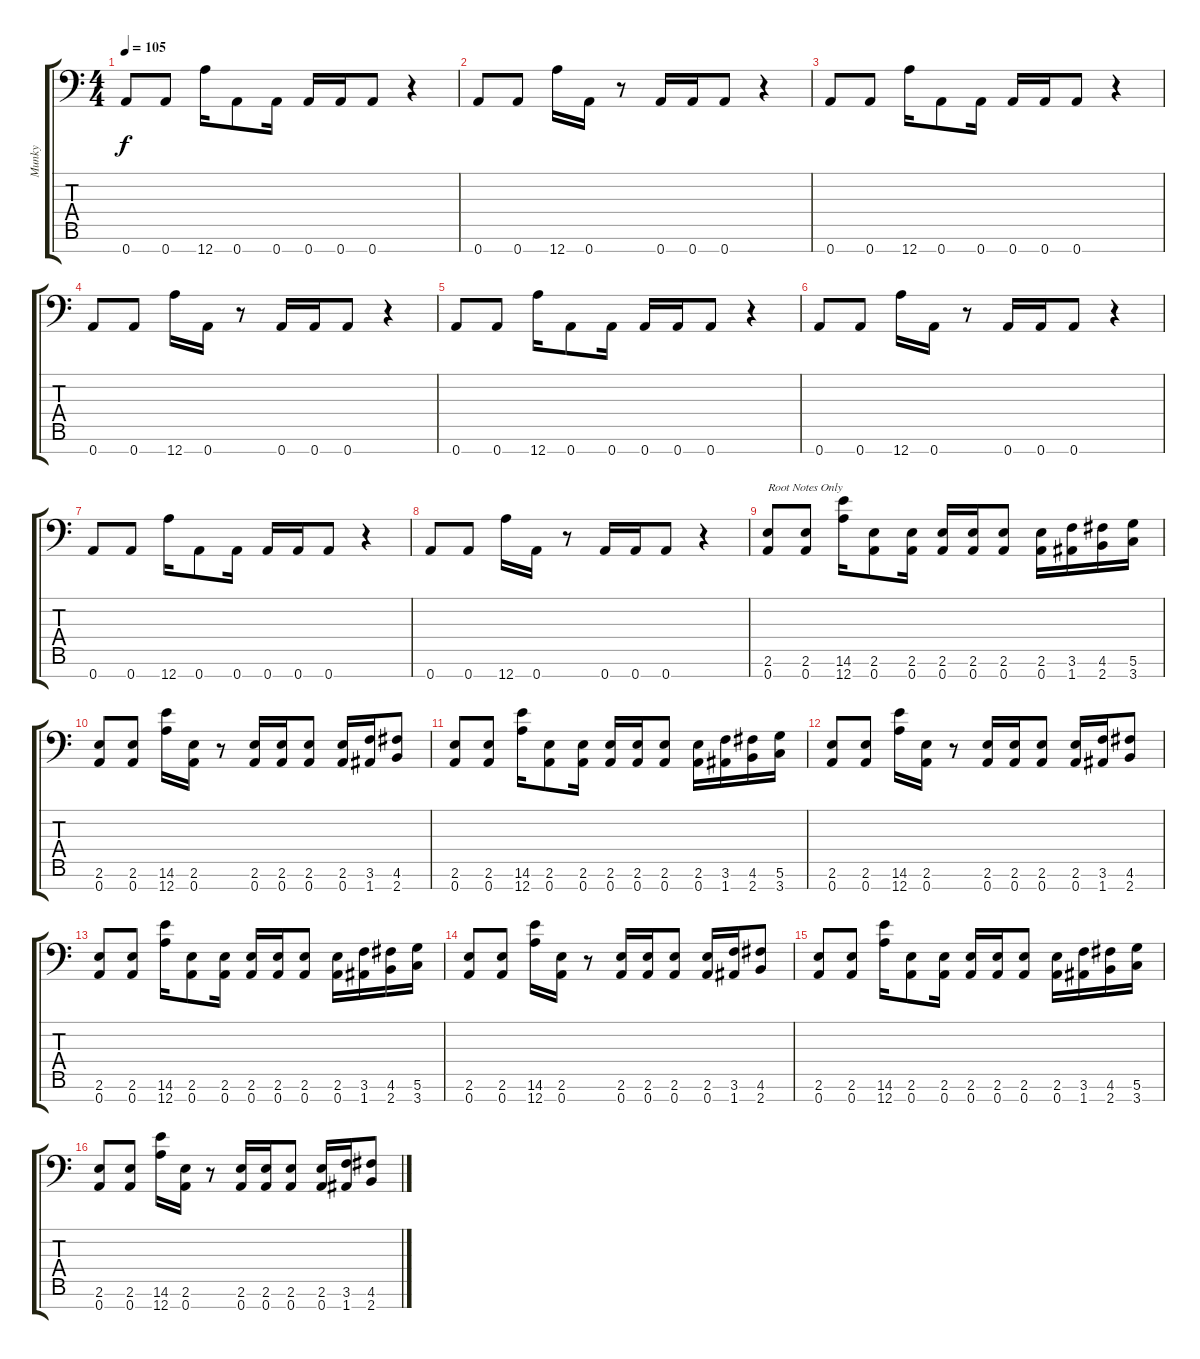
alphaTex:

\track ("Munky" "Munky") {instrument distortionguitar}
\staff {score tabs}
\tuning (D4 A3 F3 C3 G2 D2 A1) {hide}
\ts (4 4)
\tempo 105
\clef f4
\ks c
0.7.8{dy f volume 13} 0.7.8 12.7.16 0.7.8 0.7.16 0.7.16 0.7.16 0.7.8 r.4 |
0.7.8 0.7.8 12.7.16 0.7.16 r.8 0.7.16 0.7.16 0.7.8 r.4 |
0.7.8 0.7.8 12.7.16 0.7.8 0.7.16 0.7.16 0.7.16 0.7.8 r.4 |
0.7.8 0.7.8 12.7.16 0.7.16 r.8 0.7.16 0.7.16 0.7.8 r.4 |
0.7.8 0.7.8 12.7.16 0.7.8 0.7.16 0.7.16 0.7.16 0.7.8 r.4 |
0.7.8 0.7.8 12.7.16 0.7.16 r.8 0.7.16 0.7.16 0.7.8 r.4 |
0.7.8 0.7.8 12.7.16 0.7.8 0.7.16 0.7.16 0.7.16 0.7.8 r.4 |
0.7.8 0.7.8 12.7.16 0.7.16 r.8 0.7.16 0.7.16 0.7.8 r.4 |
(2.6 0.7).8{txt "Root Notes Only" volume 16} (2.6 0.7).8 (14.6 12.7).16 (2.6 0.7).8 (2.6 0.7).16 (2.6 0.7).16 (2.6 0.7).16 (2.6 0.7).8 (2.6 0.7).16 (3.6 1.7).16 (4.6 2.7).16 (5.6 3.7).16 |
(2.6 0.7).8 (2.6 0.7).8 (14.6 12.7).16 (2.6 0.7).16 r.8 (2.6 0.7).16 (2.6 0.7).16 (2.6 0.7).8 (2.6 0.7).16 (3.6 1.7).16 (4.6 2.7).8 |
(2.6 0.7).8 (2.6 0.7).8 (14.6 12.7).16 (2.6 0.7).8 (2.6 0.7).16 (2.6 0.7).16 (2.6 0.7).16 (2.6 0.7).8 (2.6 0.7).16 (3.6 1.7).16 (4.6 2.7).16 (5.6 3.7).16 |
(2.6 0.7).8 (2.6 0.7).8 (14.6 12.7).16 (2.6 0.7).16 r.8 (2.6 0.7).16 (2.6 0.7).16 (2.6 0.7).8 (2.6 0.7).16 (3.6 1.7).16 (4.6 2.7).8 |
(2.6 0.7).8 (2.6 0.7).8 (14.6 12.7).16 (2.6 0.7).8 (2.6 0.7).16 (2.6 0.7).16 (2.6 0.7).16 (2.6 0.7).8 (2.6 0.7).16 (3.6 1.7).16 (4.6 2.7).16 (5.6 3.7).16 |
(2.6 0.7).8 (2.6 0.7).8 (14.6 12.7).16 (2.6 0.7).16 r.8 (2.6 0.7).16 (2.6 0.7).16 (2.6 0.7).8 (2.6 0.7).16 (3.6 1.7).16 (4.6 2.7).8 |
(2.6 0.7).8 (2.6 0.7).8 (14.6 12.7).16 (2.6 0.7).8 (2.6 0.7).16 (2.6 0.7).16 (2.6 0.7).16 (2.6 0.7).8 (2.6 0.7).16 (3.6 1.7).16 (4.6 2.7).16 (5.6 3.7).16 |
(2.6 0.7).8 (2.6 0.7).8 (14.6 12.7).16 (2.6 0.7).16 r.8 (2.6 0.7).16 (2.6 0.7).16 (2.6 0.7).8 (2.6 0.7).16 (3.6 1.7).16 (4.6 2.7).8
